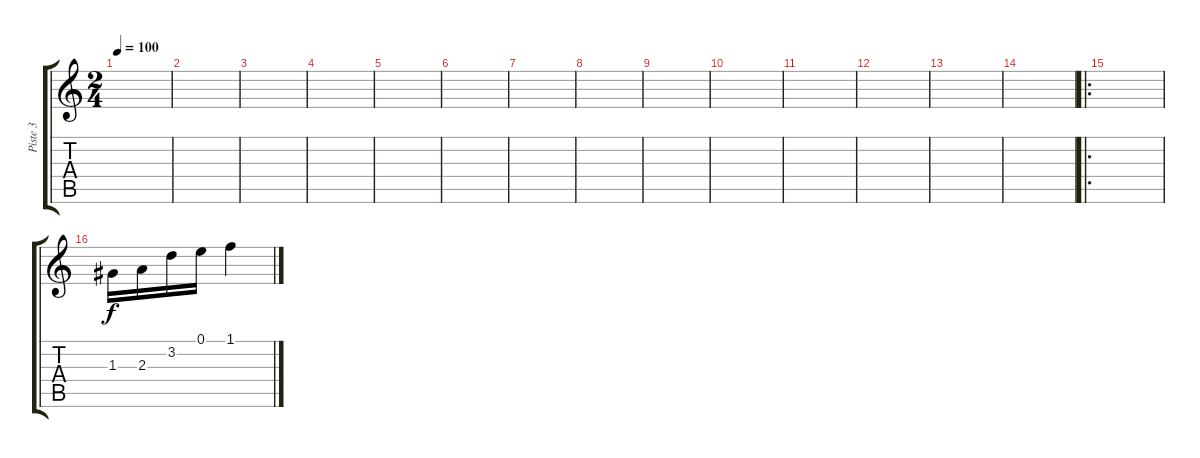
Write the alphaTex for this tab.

\track ("Piste 3" "Piste 3") {instrument acousticguitarnylon}
\staff {score tabs}
\tuning (E4 B3 G3 D3 A2 E2) {hide}
\ts (2 4)
\tempo 100
\clef g2
\ks c
|
|
|
|
|
|
|
|
|
|
|
|
|
|
\ro
|
1.3.16 2.3.16 3.2.16 0.1.16 1.1.4
